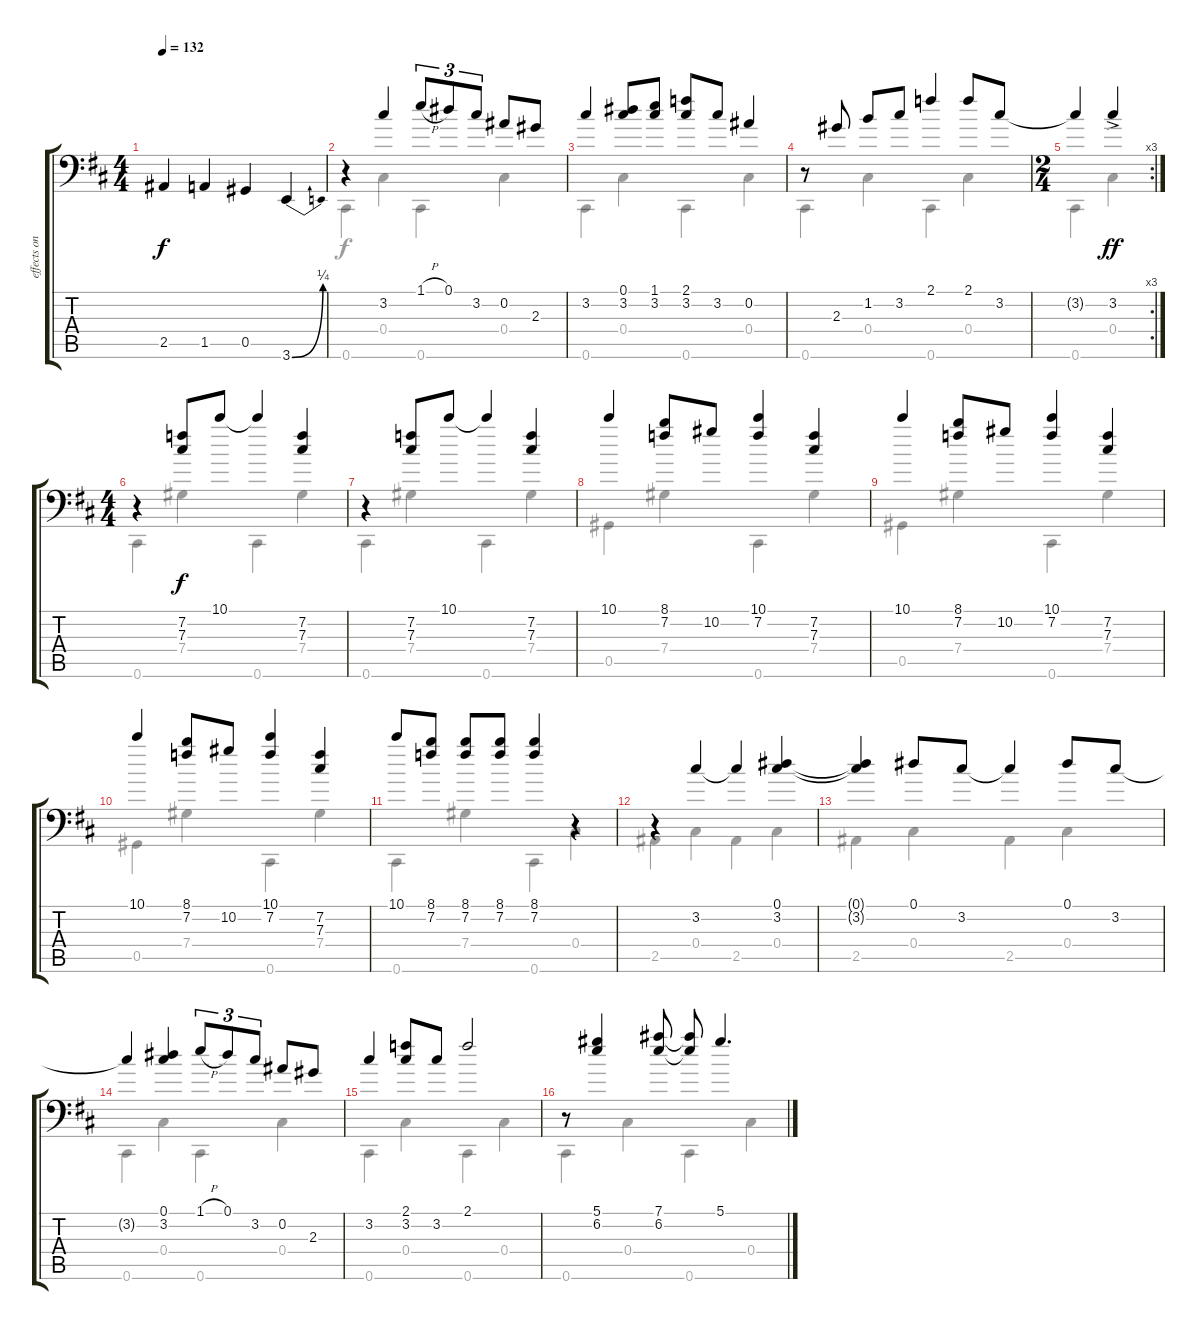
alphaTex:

\track ("effects only" "effects on") {instrument acousticguitarnylon}
\staff {score tabs}
\tuning (Eb4 Bb3 Gb3 Db2 Ab1 Db1) {hide}
\voice
\ts (4 4)
\tempo 132
\clef f4
\ks d
2.5.4{dy f} 1.5.4 0.5.4 3.6{be (bend 0 0 60 1)}.4 |
r.4 3.2.4 1.1{h}.8{tu (3 2)} 0.1.8{tu (3 2)} 3.2.8{tu (3 2)} 0.2.8 2.3.8 |
3.2.4 (0.1 3.2).8 (1.1 3.2).8 (2.1 3.2).8 3.2.8 0.2.4 |
r.8 2.3.8 1.2.8 3.2.8 2.1.4 2.1.8 3.2.8 |
\rc 3
\ts (2 4)
3.2{t}.4 3.2{ac}.4{dy ff} |
\ts (4 4)
r.4 (7.2 7.3).8{dy f} 10.1.8 10.1{t}.4 (7.2 7.3).4 |
r.4 (7.2 7.3).8 10.1.8 10.1{t}.4 (7.2 7.3).4 |
10.1.4 (8.1 7.2).8 10.2.8 (10.1 7.2).4 (7.2 7.3).4 |
10.1.4 (8.1 7.2).8 10.2.8 (10.1 7.2).4 (7.2 7.3).4 |
10.1.4 (8.1 7.2).8 10.2.8 (10.1 7.2).4 (7.2 7.3).4 |
10.1.8 (8.1 7.2).8 (8.1 7.2).8 (8.1 7.2).8 (8.1 7.2).4 r.4 |
r.4 3.2.4 3.2{t}.4 (0.1 3.2).4 |
(0.1{t} 3.2{t}).4 0.1.8 3.2.8 3.2{t}.4 0.1.8 3.2.8 |
3.2{t}.4 (0.1 3.2).4 1.1{h}.8{tu (3 2)} 0.1.8{tu (3 2)} 3.2.8{tu (3 2)} 0.2.8 2.3.8 |
3.2.4 (2.1 3.2).8 3.2.8 2.1.2 |
r.8 (5.1 6.2).4 (7.1 6.2).8 (7.1{t} 6.2{t}).8 5.1.4{d}
\voice
\clef f4
\ottava regular
\simile none
\ks d
|
0.6.4 0.4.4 0.6.4 0.4.4 |
0.6.4 0.4.4 0.6.4 0.4.4 |
0.6.4 0.4.4 0.6.4 0.4.4 |
0.6.4 0.4.4 |
0.6.4 7.4.4 0.6.4 7.4.4 |
0.6.4 7.4.4 0.6.4 7.4.4 |
0.5.4 7.4.4 0.6.4 7.4.4 |
0.5.4 7.4.4 0.6.4 7.4.4 |
0.5.4 7.4.4 0.6.4 7.4.4 |
0.6.4 7.4.4 0.6.4 0.4.4 |
2.5.4 0.4.4 2.5.4 0.4.4 |
2.5.4 0.4.4 2.5.4 0.4.4 |
0.6.4 0.4.4 0.6.4 0.4.4 |
0.6.4 0.4.4 0.6.4 0.4.4 |
0.6.4 0.4.4 0.6.4 0.4.4
